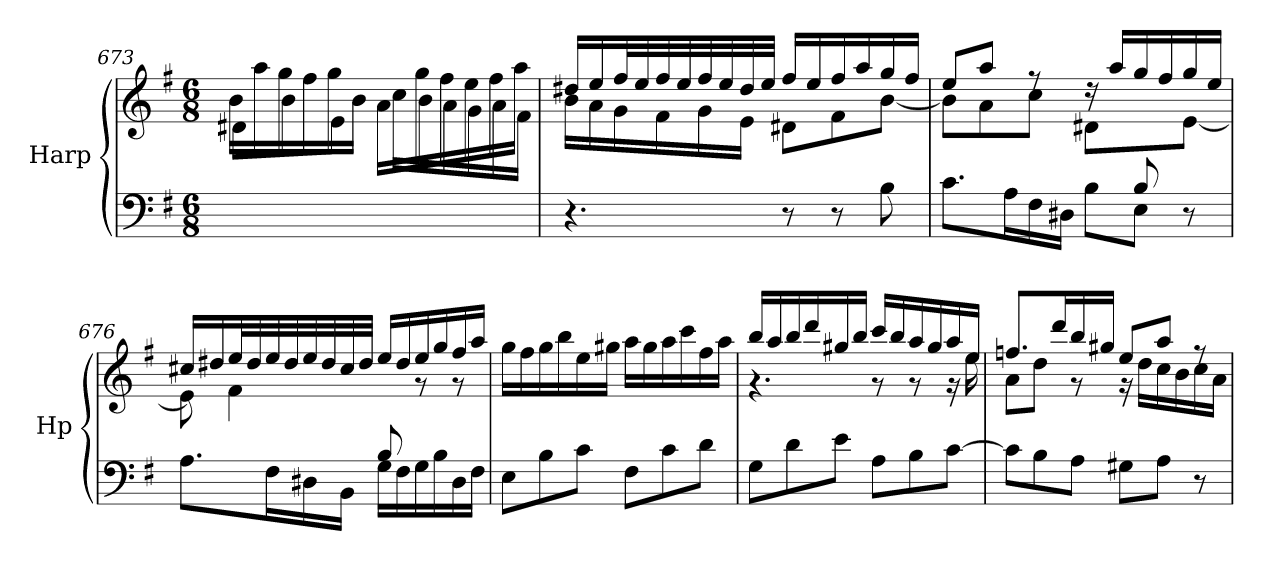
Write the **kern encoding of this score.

**kern	**kern
*part1	*part1
*staff2	*staff1
*I"Harp	*
*I'Hp	*
*clefF4	*clefG2
*k[f#]	*k[f#]
*M6/8	*M6/8
=673	=673
*	*^
2.ryy	16b\LL	8d#X\L
.	16aa\	.
.	16gg\	8b\
.	16ff#\	.
.	16gg\	8e\J
.	16b\JJ	.
.	16a\LL	16cc\LL
.	16gg\	16b\
.	16ff#\	16a\
.	16ee\	16g\
.	16ff#\	16a\
.	16aa\JJ	16f#\JJ
!!LO:LB:g=z	!!
=674	=674	=674
4.r	16dd#X/LL	16b\LL
.	16ee/	16a\
.	32ff#/L	16g\
.	32ee/	.
.	32ff#/	16f#\
.	32ee/	.
.	32ff#/	16g\
.	32ee/	.
.	32dd#/	16e\JJ
.	32ee/JJJ	.
8r	16ff#/LL	8d#X\L
.	16ee/	.
8r	16ff#/	8f#\
.	16aa/	.
8B\	16gg/	[8b\J
.	16ff#/JJ	.
=675	=675	=675
*^	*	*
2ryy	8.c\L	8ee/L	8b\L]
.	.	8aa/J	8a\
.	16A\L	.	.
.	16F#\	8rff	8cc\J
.	16D#X\JJ	.	.
.	8B\L	16rdd	8d#X\L
.	.	16aa/LL	.
8B/	8E\J	16gg/	8ryy
.	.	16ff#/	.
8ryy	8r	16gg/	[8e\J
.	.	16ee/JJ	.
=676	=676	=676	=676
4.ryy	8.A\L	16cc#X/LL	8e\]
.	.	16dd#X/	.
.	.	32ee/L	4f#\
.	.	32dd#/	.
.	16F#\L	32ee/	.
.	.	32dd#/	.
.	16D#X\	32ee/	.
.	.	32dd#/	.
.	16BB\JJ	32cc#/	.
.	.	32dd#/JJJ	.
8B/	16G\LL	16ee/LL	8ryy
.	16F#\	16dd#/	.
4ryy	16G\	16ee/	8rg
.	16B\	16gg/	.
.	16D#\	16ff#/	8rg
.	16F#\JJ	16aa/JJ	.
*v	*v	*	*
*	*v	*v
!!LO:LB:g=z
=677	=677
8E\L	16gg\LL
.	16ff#\
8B\	16gg\
.	16bb\
8c\J	16ee\
.	16gg#X\JJ
8F#\L	16aa\LL
.	16gg#\
8c\	16aa\
.	16ccc\
8d\J	16ff#\
.	16aa\JJ
=678	=678
*	*^
8G\L	16bb/LL	4.r
.	16aa/	.
8d\	16bb/	.
.	16ddd/	.
8e\J	16gg#X/	.
.	16bb/JJ	.
8A\L	16ccc/LL	8r
.	16bb/	.
8B\	16aa/	8r
.	16gg#/	.
[8c\J	16aa/	16r
.	16ee/JJ	16ee\
=679	=679	=679
8c\L]	8.ffn/L	8a\L
8B\	.	8dd\J
.	16ddd/L	.
8A\J	16bb/	8r
.	16gg#X/JJ	.
8G#X\L	8ee/L	16r
.	.	16dd\LL
8A\J	8aa/J	16cc\
.	.	16b\
8r	8rff	16cc\
.	.	16a\JJ
*	*v	*v
=	=
*-	*-
